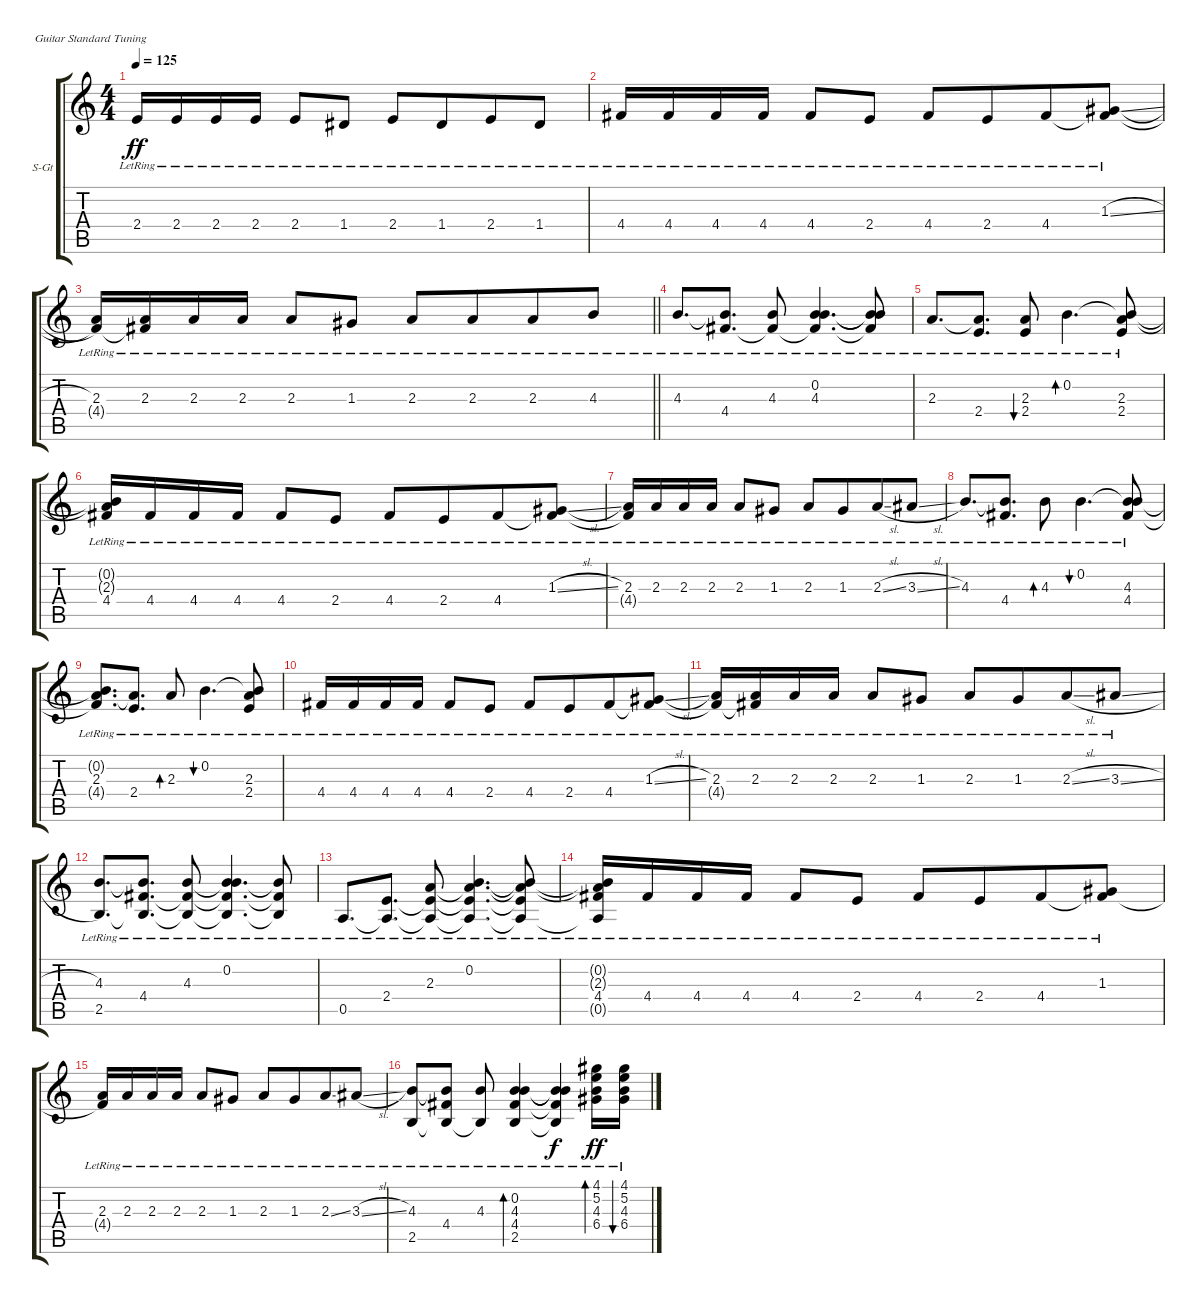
\bracketExtendMode groupsimilarinstruments
\firstSystemTrackNameOrientation horizontal
\otherSystemsTrackNameOrientation horizontal
\track ("Лидер Юрий Каспарян" "S-Gt") {instrument acousticguitarsteel}
\staff {score tabs}
\tuning (E4 B3 G3 D3 A2 E2)
\ts (4 4)
\tempo 125
\clef g2
\ks c
2.4{lr}.16{dy ff} 2.4{lr}.16 2.4{lr}.16 2.4{lr}.16 2.4{lr}.8 1.4{lr}.8 2.4{lr}.8 1.4{lr}.8{beam merge} 2.4{lr}.8 1.4{lr}.8 |
4.4{lr}.16 4.4{lr}.16 4.4{lr}.16 4.4{lr}.16 4.4{lr}.8 2.4{lr}.8 4.4{lr}.8 2.4{lr}.8{beam merge} 4.4{lr}.8 (1.3{sl lr} 4.4{t}).8 |
\barLineRight lightlight
(2.3{lr} 4.4{t}).16 (2.3{lr} 4.4{t}).16 2.3{lr}.16 2.3{lr}.16 2.3{lr}.8 1.3{lr}.8 2.3{lr}.8 2.3{lr}.8{beam merge} 2.3{lr}.8 4.3{lr}.8 |
4.3{lr}.8{d} (4.4{lr} 4.3{lr t}).8{d} (4.3{lr} 4.4{lr t}).8 (0.2{lr} 4.3{lr} 4.4{lr t}).4{d} (0.2{lr t} 4.3{lr t} 4.4{lr t}).8 |
2.3{lr}.8{d} (2.4{lr} 2.3{lr t}).8{d} (2.3{lr} 2.4{lr}).8{bu 30} 0.2{lr}.4{d bd 30} (0.2{lr t} 2.3{lr} 2.4{lr}).8 |
(4.4{lr} 0.2{lr t} 2.3{lr t}).16 4.4{lr}.16 4.4{lr}.16 4.4{lr}.16 4.4{lr}.8 2.4{lr}.8 4.4{lr}.8 2.4{lr}.8{beam merge} 4.4{lr}.8 (1.3{sl lr} 4.4{lr t}).8 |
(2.3{lr} 4.4{lr t}).16 2.3{lr}.16 2.3{lr}.16 2.3{lr}.16 2.3{lr}.8 1.3{lr}.8 2.3{lr}.8 1.3{lr}.8{beam merge} 2.3{sl lr}.8 3.3{sl lr}.8 |
4.3{lr}.8{d} (4.4{lr} 4.3{lr t}).8{d} 4.3{lr}.8{bd 30} 0.2{lr}.4{d bu 30} (0.2{lr t} 4.3{lr} 4.4{lr}).8 |
(2.3{lr} 4.4{lr t} 0.2{lr t}).8{d} (2.4{lr} 2.3{lr t}).8{d} 2.3{lr}.8{bd 30} 0.2{lr}.4{d bu 30} (0.2{lr t} 2.3{lr} 2.4{lr}).8 |
4.4{lr}.16 4.4{lr}.16 4.4{lr}.16 4.4{lr}.16 4.4{lr}.8 2.4{lr}.8 4.4{lr}.8 2.4{lr}.8{beam merge} 4.4{lr}.8 (1.3{sl lr} 4.4{lr t}).8 |
(2.3{lr} 4.4{lr t}).16 (2.3{lr} 4.4{lr t}).16 2.3{lr}.16 2.3{lr}.16 2.3{lr}.8 1.3{lr}.8 2.3{lr}.8 1.3{lr}.8{beam merge} 2.3{sl lr}.8 3.3{sl lr}.8 |
(2.5{lr} 4.3{lr}).8{d} (4.4{lr} 2.5{lr t} 4.3{lr t}).8{d} (4.3{lr} 2.5{lr t} 4.4{lr t}).8 (0.2{lr} 4.3{t} 2.5{t} 4.4{lr t}).4{d} (0.2{lr t} 4.4{lr t} 2.5{lr t}).8 |
0.5{lr}.8{d} (2.4{lr} 0.5{lr t}).8{d} (2.3{lr} 2.4{lr t} 0.5{lr t}).8 (0.2{lr} 2.3{lr t} 2.4{lr t} 0.5{lr t}).4{d} (0.2{lr t} 2.3{lr t} 2.4{lr t} 0.5{lr t}).8 |
(4.4{lr} 0.2{lr t} 2.3{lr t} 0.5{lr t}).16 4.4{lr}.16 4.4{lr}.16 4.4{lr}.16 4.4{lr}.8 2.4{lr}.8 4.4{lr}.8 2.4{lr}.8{beam merge} 4.4{lr}.8 (1.3{lr} 4.4{lr t}).8 |
(2.3{lr} 4.4{lr t}).16 2.3{lr}.16 2.3{lr}.16 2.3{lr}.16 2.3{lr}.8 1.3{lr}.8 2.3{lr}.8 1.3{lr}.8{beam merge} 2.3{ss lr}.8 3.3{sl lr}.8 |
(2.5{lr} 4.3{lr}).8 (4.4{lr} 2.5{lr t} 4.3{lr t}).8 (4.3{lr} 2.5{lr t}).8 (0.2{lr} 4.3{lr} 4.4{lr} 2.5{lr}).4{bd 30} (0.2{lr t} 4.3{lr t} 4.4{lr t} 2.5{lr t}).4{dy f} (4.1{lr} 5.2{lr} 4.3{lr} 6.4{lr}).16{bd 30 dy ff} (4.1{lr} 5.2{lr} 4.3{lr} 6.4{lr}).16{bu 30}
